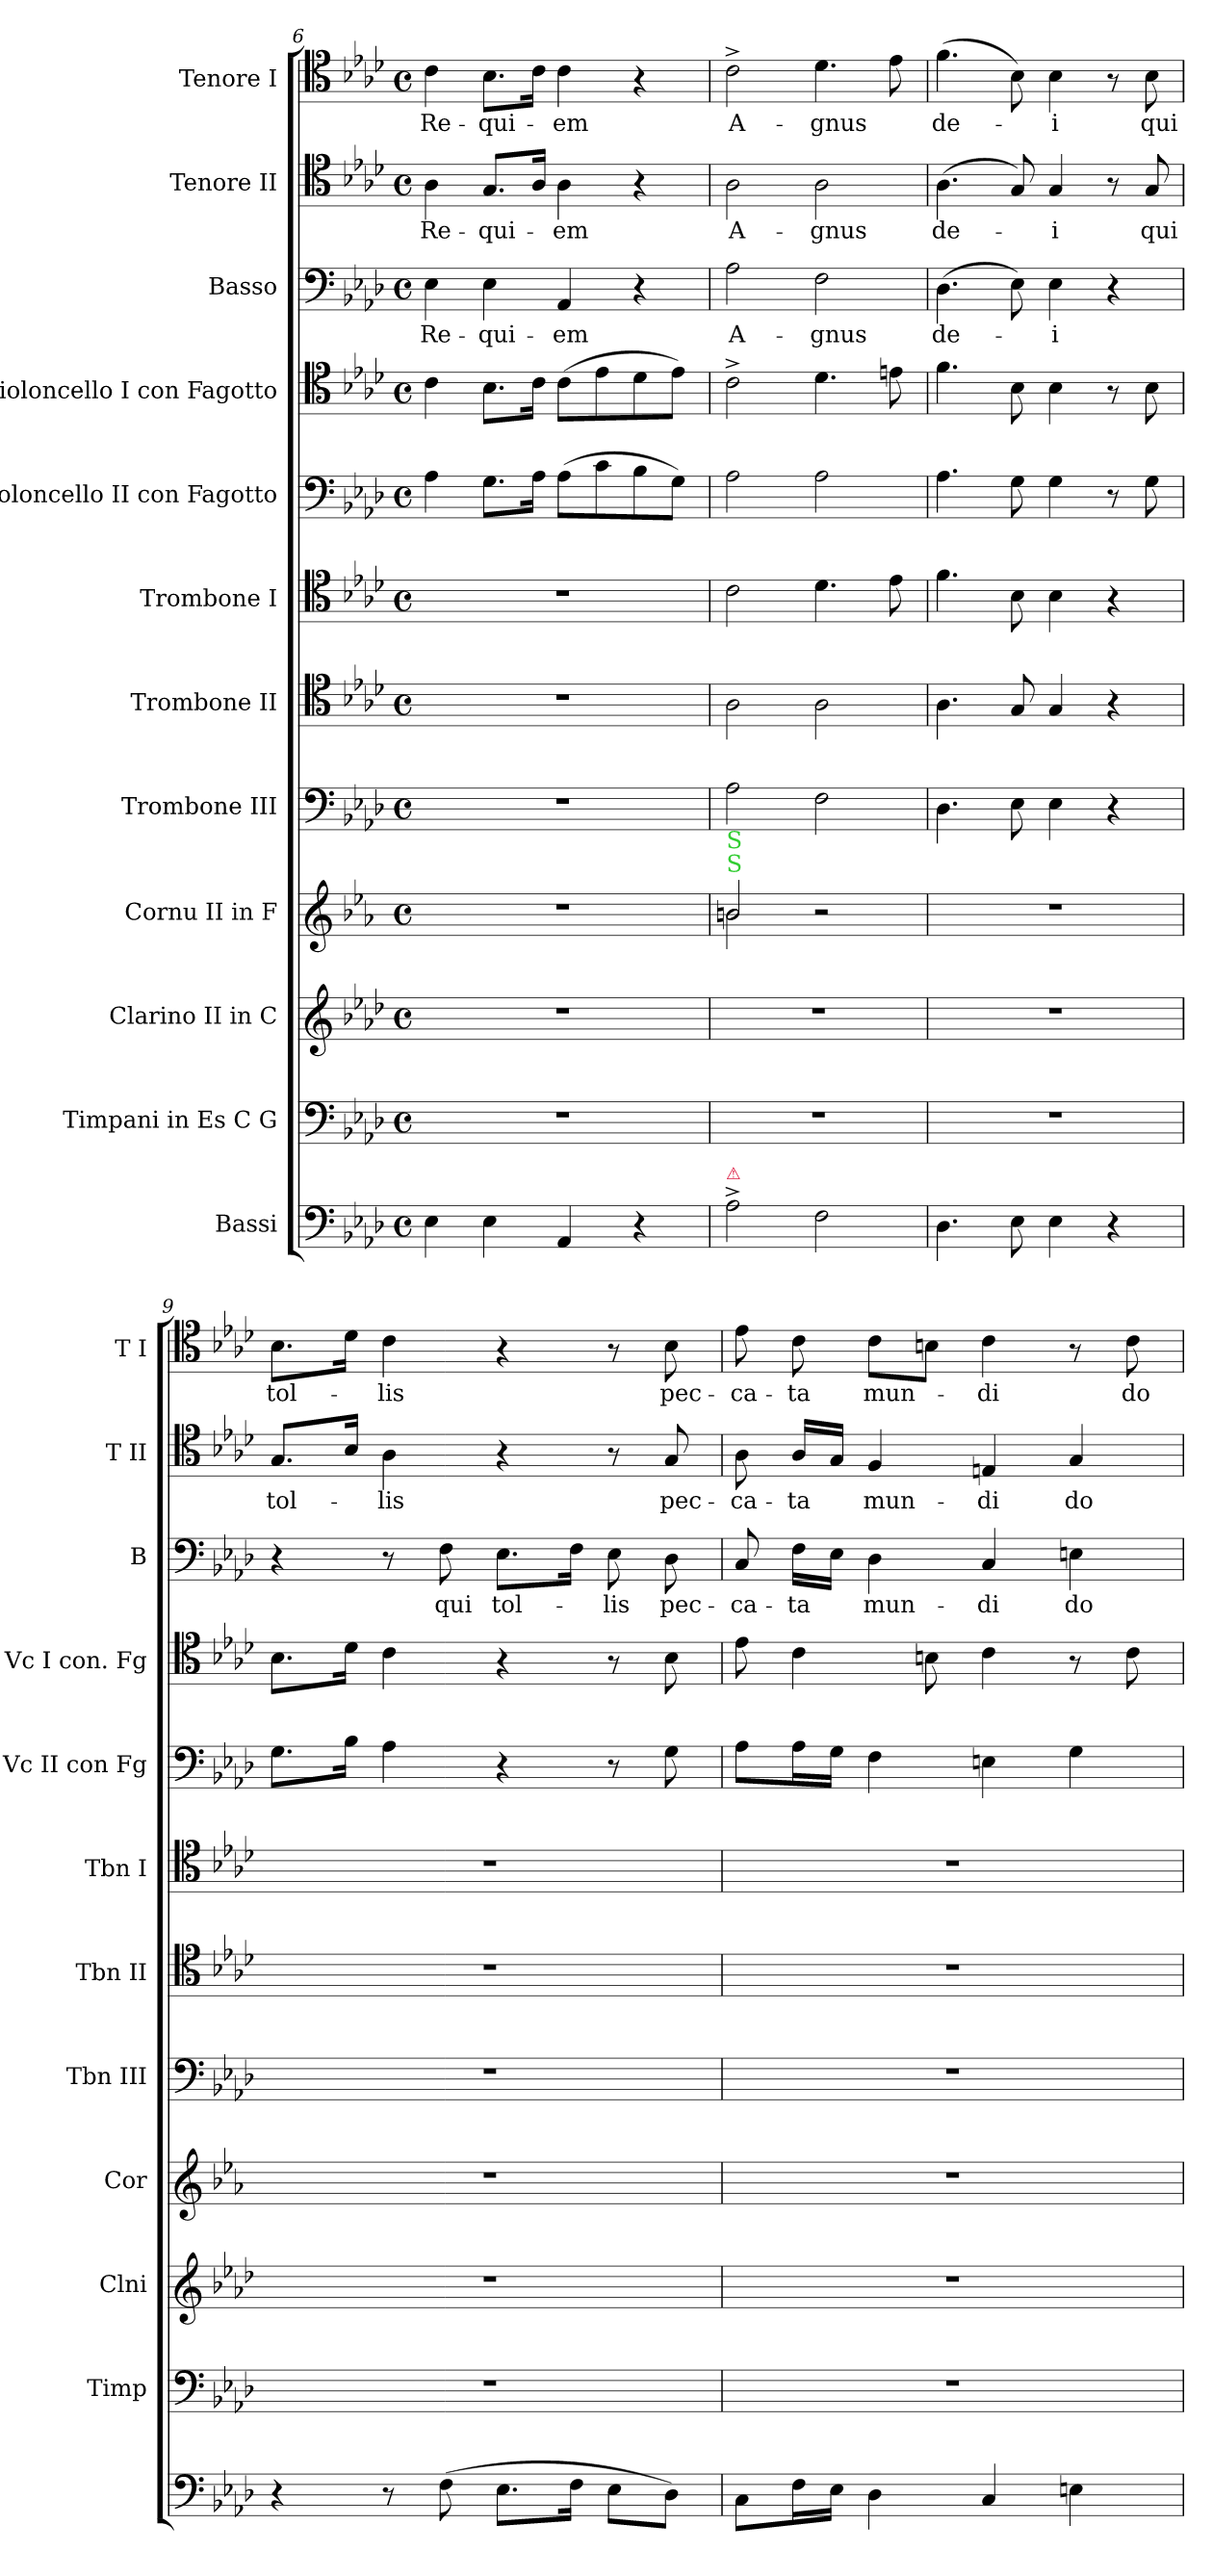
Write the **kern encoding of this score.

**kern	**kern	**kern	**kern	**kern	**kern	**kern	**kern	**kern	**kern	**text	**kern	**text	**kern	**text
*part12	*part11	*part10	*part9	*part8	*part7	*part6	*part5	*part4	*part3	*part3	*part2	*part2	*part1	*part1
*staff12	*staff11	*staff10	*staff9	*staff8	*staff7	*staff6	*staff5	*staff4	*staff3	*staff3	*staff2	*staff2	*staff1	*staff1
*I"Bassi	*I"Timpani in Es C G	*I"Clarino II in C	*I"Cornu II in F	*I"Trombone III	*I"Trombone II	*I"Trombone I	*I"Violoncello II con Fagotto	*I"Violoncello I con Fagotto	*I"Basso	*	*I"Tenore II	*	*I"Tenore I	*
*	*I'Timp	*I'Clni	*I'Cor	*I'Tbn III	*I'Tbn II	*I'Tbn I	*I'Vc II con Fg	*I'Vc I con. Fg	*I'B	*	*I'T II	*	*I'T I	*
*clefF4	*clefF4	*clefG2	*clefG2	*clefF4	*clefC4	*clefC4	*clefF4	*clefC4	*clefF4	*	*clefC4	*	*clefC4	*
*	*	*	*ITrd4c7	*	*	*	*	*	*	*	*	*	*	*
*k[b-e-a-d-]	*k[b-e-a-d-]	*k[b-e-a-d-]	*k[b-e-a-d-]	*k[b-e-a-d-]	*k[b-e-a-d-]	*k[b-e-a-d-]	*k[b-e-a-d-]	*k[b-e-a-d-]	*k[b-e-a-d-]	*	*k[b-e-a-d-]	*	*k[b-e-a-d-]	*
*f:	*f:	*f:	*f:	*f:	*f:	*f:	*f:	*f:	*f:	*	*f:	*	*f:	*
*M4/4	*M4/4	*M4/4	*M4/4	*M4/4	*M4/4	*M4/4	*M4/4	*M4/4	*M4/4	*	*M4/4	*	*M4/4	*
*met(c)	*met(c)	*met(c)	*met(c)	*met(c)	*met(c)	*met(c)	*met(c)	*met(c)	*met(c)	*	*met(c)	*	*met(c)	*
=6	=6	=6	=6	=6	=6	=6	=6	=6	=6	=6	=6	=6	=6	=6
4E-\	1r	1r	1r	1r	1r	1r	4A-\	4c\	4E-\	Re-	4A-\	Re-	4c\	Re-
4E-\	.	.	.	.	.	.	8.G\L	8.B-\L	4E-\	-qui-	8.G/L	-qui-	8.B-\L	-qui-
.	.	.	.	.	.	.	16A-\Jk	16c\Jk	.	.	16A-\Jk	.	16c\Jk	.
4AA-/	.	.	.	.	.	.	(>8A-\L	(>8c\L	4AA-/	-em	4A-\	-em	4c\	-em
.	.	.	.	.	.	.	8c\	8e-\	.	.	.	.	.	.
4r	.	.	.	.	.	.	8B-\	8d-\	4r	.	4r	.	4r	.
.	.	.	.	.	.	.	8G\J)	8e-\J)	.	.	.	.	.	.
=7	=7	=7	=7	=7	=7	=7	=7	=7	=7	=7	=7	=7	=7	=7
*	*	*	*^	*	*	*	*	*	*	*	*	*	*	*
!	!	!	!LO:TX:a:color=limegreen:t=S	!	!	!	!	!	!	!	!	!	!	!	!
!	!	!	!LO:TX:a:color=limegreen:t=S	!	!	!	!	!	!	!	!	!	!	!	!
!LO:TX:a:color=crimson:t=⚠	!	!	!	!	!	!	!	!	!	!	!	!	!	!	!
2A-^\	1r	1r	2en/	2e\	2A-\	2A-\	2c\	2A-\	2c^\	2A-\	A-	2A-\	A-	2c^\	A-
2F\	.	.	2r	2ryy	2F\	2A-\	4.d-\	2A-\	4.d-\	2F\	-gnus	2A-\	-gnus	4.d-\	-gnus
.	.	.	.	.	.	.	8e-\	.	8en\	.	.	.	.	8e-\	.
*	*	*	*v	*v	*	*	*	*	*	*	*	*	*	*	*
=8	=8	=8	=8	=8	=8	=8	=8	=8	=8	=8	=8	=8	=8	=8
4.D-\	1r	1r	1r	4.D-\	4.A-\	4.f\	4.A-\	4.f\	(>4.D-\	de-	(<4.A-\	de-	(>4.f\	de-
8E-\	.	.	.	8E-\	8G/	8B-\	8G\	8B-\	8E-\)	.	8G/)	.	8B-\)	.
4E-\	.	.	.	4E-\	4G/	4B-\	4G\	4B-\	4E-\	-i	4G/	-i	4B-\	-i
4r	.	.	.	4r	4r	4r	8r	8r	4r	.	8r	.	8r	.
.	.	.	.	.	.	.	8G\	8B-\	.	.	8G/	qui	8B-\	qui
=9	=9	=9	=9	=9	=9	=9	=9	=9	=9	=9	=9	=9	=9	=9
4r	1r	1r	1r	1r	1r	1r	8.G\L	8.B-\L	4r	.	8.G/L	tol-	8.B-\L	tol-
.	.	.	.	.	.	.	16B-\Jk	16d-\Jk	.	.	16B-/Jk	.	16d-\Jk	.
8r	.	.	.	.	.	.	4A-\	4c\	8r	.	4A-\	-lis	4c\	-lis
(>8F\	.	.	.	.	.	.	.	.	8F\	qui	.	.	.	.
8.E-\L	.	.	.	.	.	.	4r	4r	8.E-\L	tol-	4r	.	4r	.
16F\Jk	.	.	.	.	.	.	.	.	16F\Jk	.	.	.	.	.
8E-\L	.	.	.	.	.	.	8r	8r	8E-\	-lis	8r	.	8r	.
8D-\J)	.	.	.	.	.	.	8G\	8B-\	8D-\	pec-	8G/	pec-	8B-\	pec-
=10	=10	=10	=10	=10	=10	=10	=10	=10	=10	=10	=10	=10	=10	=10
8C/L	1r	1r	1r	1r	1r	1r	8A-\L	8e-\	8C/	-ca-	8A-\	-ca-	8e-\	-ca-
16F\L	.	.	.	.	.	.	16A-\L	4c\	16F\LL	-ta	16A-\LL	-ta	8c\	-ta
16E-\JJ	.	.	.	.	.	.	16G\JJ	.	16E-\JJ	.	16G/JJ	.	.	.
4D-\	.	.	.	.	.	.	4F\	.	4D-\	mun-	4F/	mun-	8c\L	mun-
.	.	.	.	.	.	.	.	8Bn\	.	.	.	.	8Bn\J	.
4C/	.	.	.	.	.	.	4En\	4c\	4C/	-di	4En/	-di	4c\	-di
4En\	.	.	.	.	.	.	4G\	8r	4En\	do-	4G/	do-	8r	.
.	.	.	.	.	.	.	.	8c\	.	.	.	.	8c\	do-
=	=	=	=	=	=	=	=	=	=	=	=	=	=	=
*-	*-	*-	*-	*-	*-	*-	*-	*-	*-	*-	*-	*-	*-	*-
